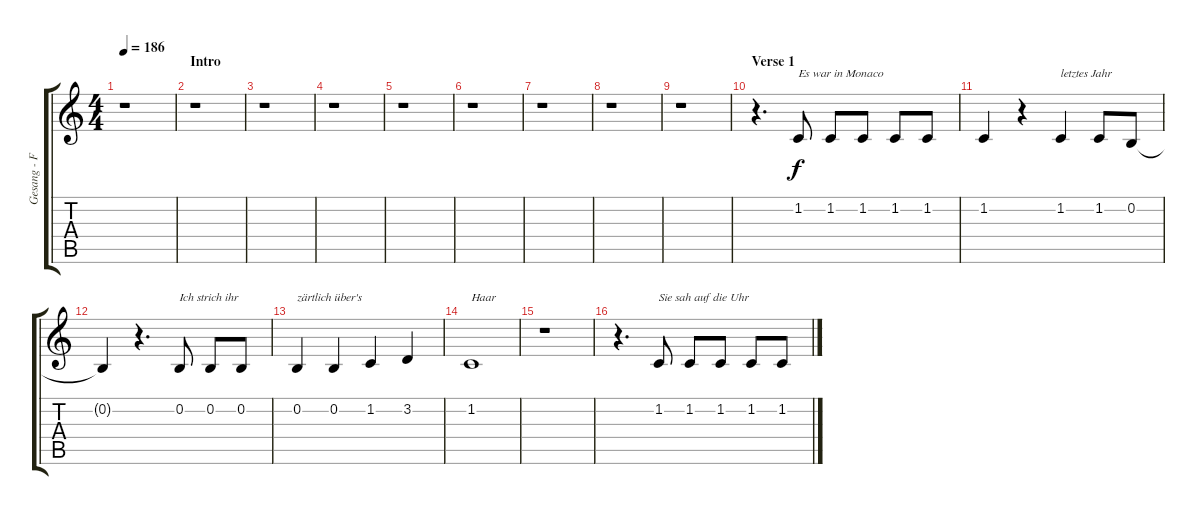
\track ("Gesang - Farin Urlaub" "Gesang - F") {instrument lead8bassandlead}
\staff {score tabs}
\tuning (E4 B3 G3 D3 A2 E2) {hide}
\ts (4 4)
\tempo 186
\clef g2
\ks c
r.1{dy f instrument lead8bassandlead} |
\section ("" "Intro")
r.1 |
r.1 |
r.1 |
r.1 |
r.1 |
r.1 |
r.1 |
r.1 |
\section ("" "Verse 1")
r.4{d} 1.2.8{txt "Es war in Monaco"} 1.2.8 1.2.8 1.2.8 1.2.8 |
1.2.4 r.4 1.2.4{txt "letztes Jahr"} 1.2.8 0.2.8 |
0.2{t}.4 r.4{d} 0.2.8{txt "Ich strich ihr"} 0.2.8 0.2.8 |
0.2.4{txt "zärtlich über's"} 0.2.4 1.2.4 3.2.4 |
1.2.1{txt "Haar"} |
r.1 |
r.4{d} 1.2.8{txt "Sie sah auf die Uhr"} 1.2.8 1.2.8 1.2.8 1.2.8
